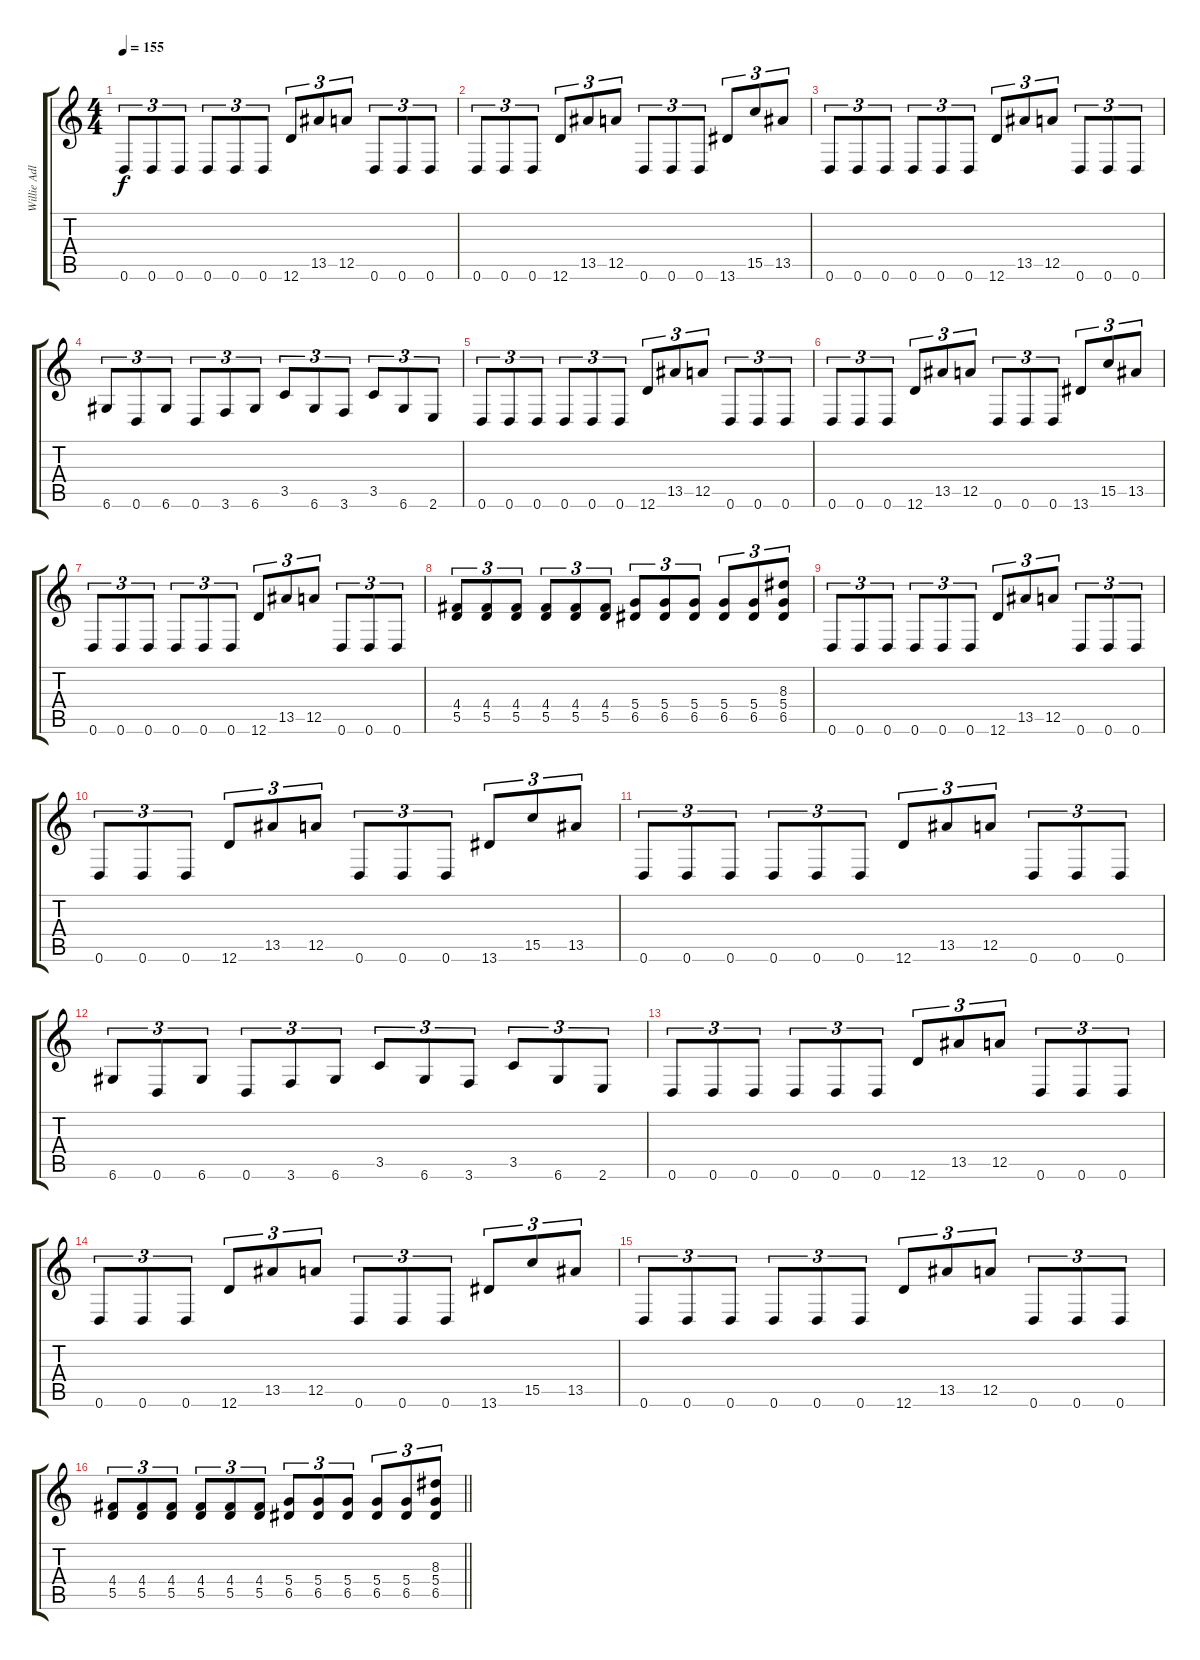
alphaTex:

\track ("Willie Adler" "Willie Adl") {instrument distortionguitar}
\staff {score tabs}
\tuning (E4 B3 G3 D3 A2 D2) {hide}
\ts (4 4)
\tempo 155
\clef g2
\ks c
0.6.8{tu (3 2) dy f} 0.6.8{tu (3 2)} 0.6.8{tu (3 2)} 0.6.8{tu (3 2)} 0.6.8{tu (3 2)} 0.6.8{tu (3 2)} 12.6.8{tu (3 2)} 13.5.8{tu (3 2)} 12.5.8{tu (3 2)} 0.6.8{tu (3 2)} 0.6.8{tu (3 2)} 0.6.8{tu (3 2)} |
0.6.8{tu (3 2)} 0.6.8{tu (3 2)} 0.6.8{tu (3 2)} 12.6.8{tu (3 2)} 13.5.8{tu (3 2)} 12.5.8{tu (3 2)} 0.6.8{tu (3 2)} 0.6.8{tu (3 2)} 0.6.8{tu (3 2)} 13.6.8{tu (3 2)} 15.5.8{tu (3 2)} 13.5.8{tu (3 2)} |
0.6.8{tu (3 2)} 0.6.8{tu (3 2)} 0.6.8{tu (3 2)} 0.6.8{tu (3 2)} 0.6.8{tu (3 2)} 0.6.8{tu (3 2)} 12.6.8{tu (3 2)} 13.5.8{tu (3 2)} 12.5.8{tu (3 2)} 0.6.8{tu (3 2)} 0.6.8{tu (3 2)} 0.6.8{tu (3 2)} |
6.6.8{tu (3 2)} 0.6.8{tu (3 2)} 6.6.8{tu (3 2)} 0.6.8{tu (3 2)} 3.6.8{tu (3 2)} 6.6.8{tu (3 2)} 3.5.8{tu (3 2)} 6.6.8{tu (3 2)} 3.6.8{tu (3 2)} 3.5.8{tu (3 2)} 6.6.8{tu (3 2)} 2.6.8{tu (3 2)} |
0.6.8{tu (3 2)} 0.6.8{tu (3 2)} 0.6.8{tu (3 2)} 0.6.8{tu (3 2)} 0.6.8{tu (3 2)} 0.6.8{tu (3 2)} 12.6.8{tu (3 2)} 13.5.8{tu (3 2)} 12.5.8{tu (3 2)} 0.6.8{tu (3 2)} 0.6.8{tu (3 2)} 0.6.8{tu (3 2)} |
0.6.8{tu (3 2)} 0.6.8{tu (3 2)} 0.6.8{tu (3 2)} 12.6.8{tu (3 2)} 13.5.8{tu (3 2)} 12.5.8{tu (3 2)} 0.6.8{tu (3 2)} 0.6.8{tu (3 2)} 0.6.8{tu (3 2)} 13.6.8{tu (3 2)} 15.5.8{tu (3 2)} 13.5.8{tu (3 2)} |
0.6.8{tu (3 2)} 0.6.8{tu (3 2)} 0.6.8{tu (3 2)} 0.6.8{tu (3 2)} 0.6.8{tu (3 2)} 0.6.8{tu (3 2)} 12.6.8{tu (3 2)} 13.5.8{tu (3 2)} 12.5.8{tu (3 2)} 0.6.8{tu (3 2)} 0.6.8{tu (3 2)} 0.6.8{tu (3 2)} |
(4.4 5.5).8{tu (3 2)} (4.4 5.5).8{tu (3 2)} (4.4 5.5).8{tu (3 2)} (4.4 5.5).8{tu (3 2)} (4.4 5.5).8{tu (3 2)} (4.4 5.5).8{tu (3 2)} (5.4 6.5).8{tu (3 2)} (5.4 6.5).8{tu (3 2)} (5.4 6.5).8{tu (3 2)} (5.4 6.5).8{tu (3 2)} (5.4 6.5).8{tu (3 2)} (8.3 5.4 6.5).8{tu (3 2)} |
0.6.8{tu (3 2)} 0.6.8{tu (3 2)} 0.6.8{tu (3 2)} 0.6.8{tu (3 2)} 0.6.8{tu (3 2)} 0.6.8{tu (3 2)} 12.6.8{tu (3 2)} 13.5.8{tu (3 2)} 12.5.8{tu (3 2)} 0.6.8{tu (3 2)} 0.6.8{tu (3 2)} 0.6.8{tu (3 2)} |
0.6.8{tu (3 2)} 0.6.8{tu (3 2)} 0.6.8{tu (3 2)} 12.6.8{tu (3 2)} 13.5.8{tu (3 2)} 12.5.8{tu (3 2)} 0.6.8{tu (3 2)} 0.6.8{tu (3 2)} 0.6.8{tu (3 2)} 13.6.8{tu (3 2)} 15.5.8{tu (3 2)} 13.5.8{tu (3 2)} |
0.6.8{tu (3 2)} 0.6.8{tu (3 2)} 0.6.8{tu (3 2)} 0.6.8{tu (3 2)} 0.6.8{tu (3 2)} 0.6.8{tu (3 2)} 12.6.8{tu (3 2)} 13.5.8{tu (3 2)} 12.5.8{tu (3 2)} 0.6.8{tu (3 2)} 0.6.8{tu (3 2)} 0.6.8{tu (3 2)} |
6.6.8{tu (3 2)} 0.6.8{tu (3 2)} 6.6.8{tu (3 2)} 0.6.8{tu (3 2)} 3.6.8{tu (3 2)} 6.6.8{tu (3 2)} 3.5.8{tu (3 2)} 6.6.8{tu (3 2)} 3.6.8{tu (3 2)} 3.5.8{tu (3 2)} 6.6.8{tu (3 2)} 2.6.8{tu (3 2)} |
0.6.8{tu (3 2)} 0.6.8{tu (3 2)} 0.6.8{tu (3 2)} 0.6.8{tu (3 2)} 0.6.8{tu (3 2)} 0.6.8{tu (3 2)} 12.6.8{tu (3 2)} 13.5.8{tu (3 2)} 12.5.8{tu (3 2)} 0.6.8{tu (3 2)} 0.6.8{tu (3 2)} 0.6.8{tu (3 2)} |
0.6.8{tu (3 2)} 0.6.8{tu (3 2)} 0.6.8{tu (3 2)} 12.6.8{tu (3 2)} 13.5.8{tu (3 2)} 12.5.8{tu (3 2)} 0.6.8{tu (3 2)} 0.6.8{tu (3 2)} 0.6.8{tu (3 2)} 13.6.8{tu (3 2)} 15.5.8{tu (3 2)} 13.5.8{tu (3 2)} |
0.6.8{tu (3 2)} 0.6.8{tu (3 2)} 0.6.8{tu (3 2)} 0.6.8{tu (3 2)} 0.6.8{tu (3 2)} 0.6.8{tu (3 2)} 12.6.8{tu (3 2)} 13.5.8{tu (3 2)} 12.5.8{tu (3 2)} 0.6.8{tu (3 2)} 0.6.8{tu (3 2)} 0.6.8{tu (3 2)} |
\barLineRight lightlight
(4.4 5.5).8{tu (3 2)} (4.4 5.5).8{tu (3 2)} (4.4 5.5).8{tu (3 2)} (4.4 5.5).8{tu (3 2)} (4.4 5.5).8{tu (3 2)} (4.4 5.5).8{tu (3 2)} (5.4 6.5).8{tu (3 2)} (5.4 6.5).8{tu (3 2)} (5.4 6.5).8{tu (3 2)} (5.4 6.5).8{tu (3 2)} (5.4 6.5).8{tu (3 2)} (8.3 5.4 6.5).8{tu (3 2)}
